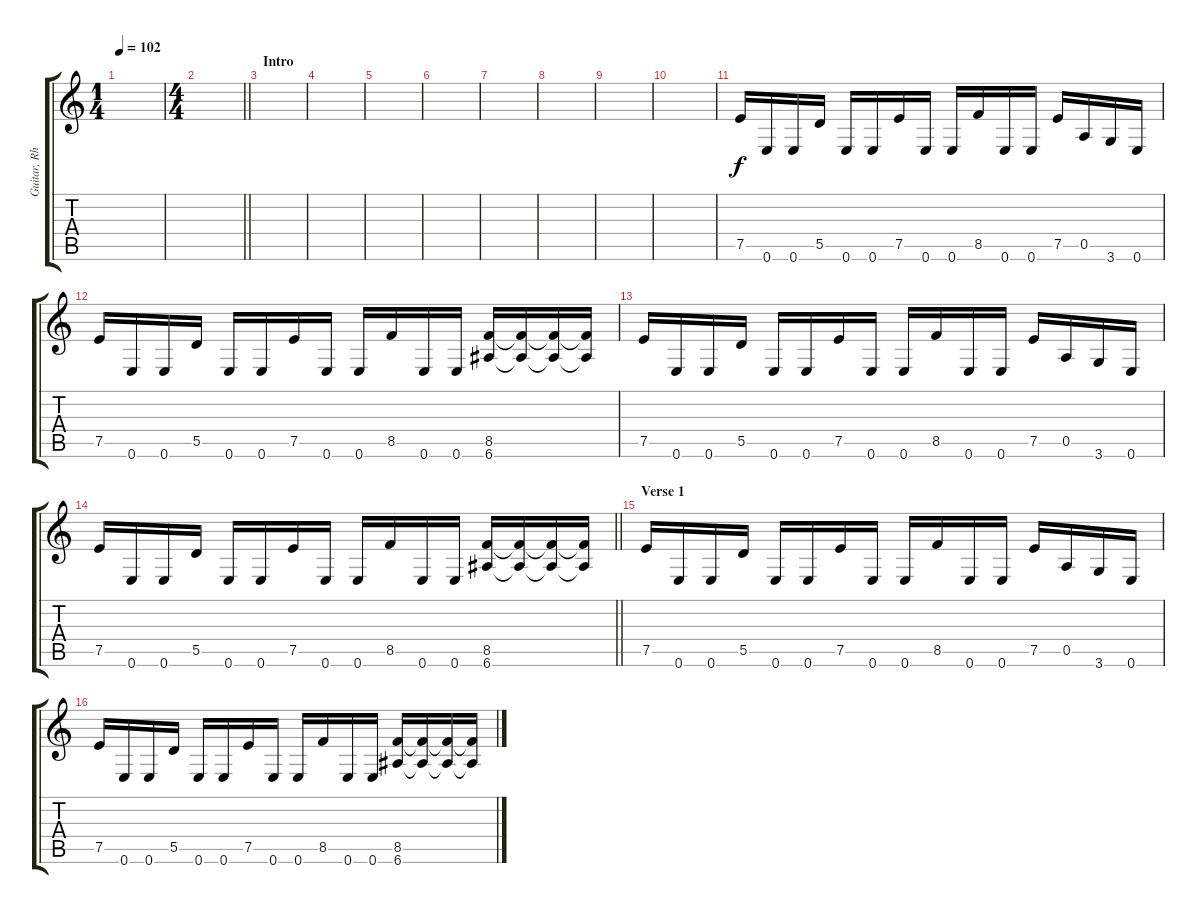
\track ("Guitar, Rhythm" "Guitar, Rh") {instrument distortionguitar}
\staff {score tabs}
\tuning (E4 B3 G3 D3 A2 E2) {hide}
\ts (1 4)
\tempo 102
\clef g2
\ks c
|
\ts (4 4)
\barLineRight lightlight
|
\section ("" "Intro")
|
|
|
|
|
|
|
|
7.5.16 0.6.16 0.6.16 5.5.16 0.6.16 0.6.16 7.5.16 0.6.16 0.6.16 8.5.16 0.6.16 0.6.16 7.5.16 0.5.16 3.6.16 0.6.16 |
7.5.16 0.6.16 0.6.16 5.5.16 0.6.16 0.6.16 7.5.16 0.6.16 0.6.16 8.5.16 0.6.16 0.6.16 (8.5 6.6).16 (8.5{t} 6.6{t}).16 (8.5{t} 6.6{t}).16 (8.5{t} 6.6{t}).16 |
7.5.16 0.6.16 0.6.16 5.5.16 0.6.16 0.6.16 7.5.16 0.6.16 0.6.16 8.5.16 0.6.16 0.6.16 7.5.16 0.5.16 3.6.16 0.6.16 |
\barLineRight lightlight
7.5.16 0.6.16 0.6.16 5.5.16 0.6.16 0.6.16 7.5.16 0.6.16 0.6.16 8.5.16 0.6.16 0.6.16 (8.5 6.6).16 (8.5{t} 6.6{t}).16 (8.5{t} 6.6{t}).16 (8.5{t} 6.6{t}).16 |
\section ("" "Verse 1")
7.5.16 0.6.16 0.6.16 5.5.16 0.6.16 0.6.16 7.5.16 0.6.16 0.6.16 8.5.16 0.6.16 0.6.16 7.5.16 0.5.16 3.6.16 0.6.16 |
7.5.16 0.6.16 0.6.16 5.5.16 0.6.16 0.6.16 7.5.16 0.6.16 0.6.16 8.5.16 0.6.16 0.6.16 (8.5 6.6).16 (8.5{t} 6.6{t}).16 (8.5{t} 6.6{t}).16 (8.5{t} 6.6{t}).16
